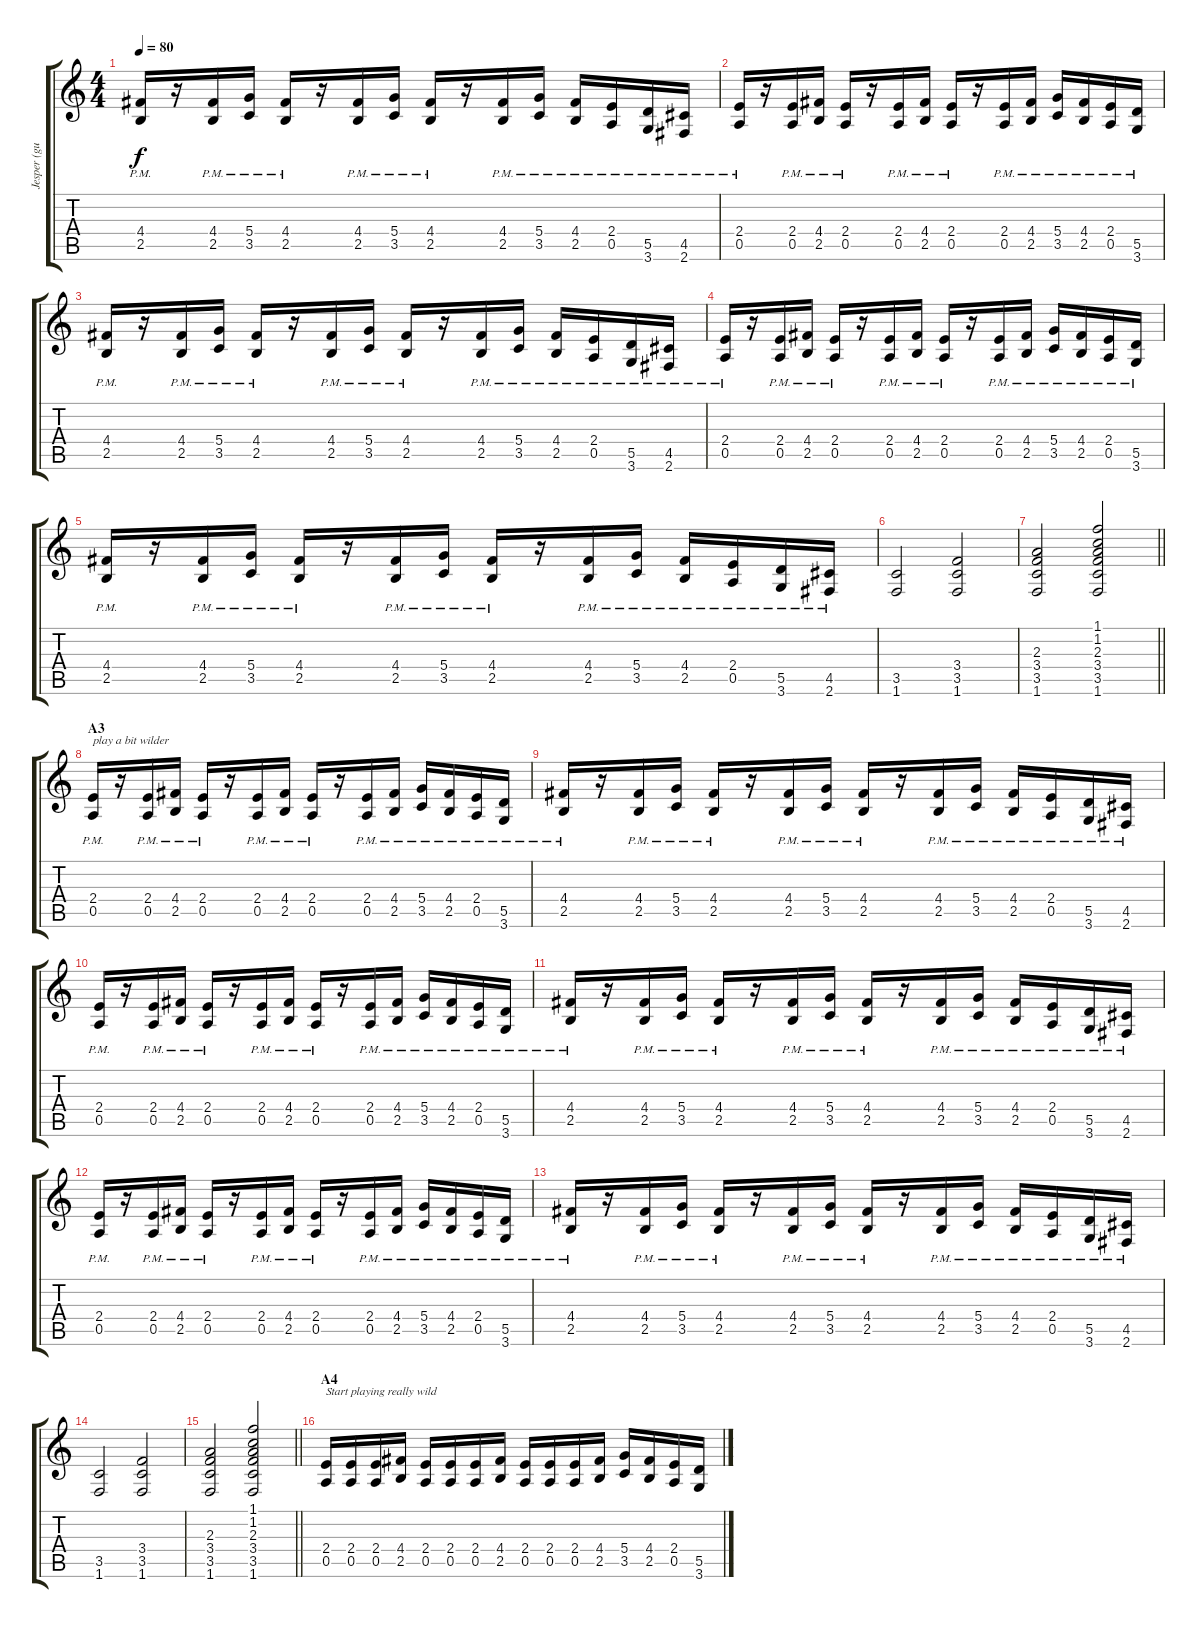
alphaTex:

\track ("Jesper (guitar)" "Jesper (gu") {instrument distortionguitar}
\staff {score tabs}
\tuning (E4 B3 G3 D3 A2 E2) {hide}
\ts (4 4)
\tempo 80
\clef g2
\ks c
(4.4 2.5{pm}).16{dy f} r.16 (4.4 2.5{pm}).16 (5.4 3.5{pm}).16 (4.4 2.5{pm}).16 r.16 (4.4 2.5{pm}).16 (5.4 3.5{pm}).16 (4.4 2.5{pm}).16 r.16 (4.4 2.5{pm}).16 (5.4 3.5{pm}).16 (4.4 2.5{pm}).16 (2.4 0.5{pm}).16 (5.5{pm} 3.6).16 (4.5{pm} 2.6).16 |
(2.4 0.5{pm}).16 r.16 (2.4 0.5{pm}).16 (4.4 2.5{pm}).16 (2.4 0.5{pm}).16 r.16 (2.4 0.5{pm}).16 (4.4 2.5{pm}).16 (2.4 0.5{pm}).16 r.16 (2.4 0.5{pm}).16 (4.4 2.5{pm}).16 (5.4 3.5{pm}).16 (4.4 2.5{pm}).16 (2.4 0.5{pm}).16 (5.5{pm} 3.6).16 |
(4.4 2.5{pm}).16 r.16 (4.4 2.5{pm}).16 (5.4 3.5{pm}).16 (4.4 2.5{pm}).16 r.16 (4.4 2.5{pm}).16 (5.4 3.5{pm}).16 (4.4 2.5{pm}).16 r.16 (4.4 2.5{pm}).16 (5.4 3.5{pm}).16 (4.4 2.5{pm}).16 (2.4 0.5{pm}).16 (5.5{pm} 3.6).16 (4.5{pm} 2.6).16 |
(2.4 0.5{pm}).16 r.16 (2.4 0.5{pm}).16 (4.4 2.5{pm}).16 (2.4 0.5{pm}).16 r.16 (2.4 0.5{pm}).16 (4.4 2.5{pm}).16 (2.4 0.5{pm}).16 r.16 (2.4 0.5{pm}).16 (4.4 2.5{pm}).16 (5.4 3.5{pm}).16 (4.4 2.5{pm}).16 (2.4 0.5{pm}).16 (5.5{pm} 3.6).16 |
(4.4 2.5{pm}).16 r.16 (4.4 2.5{pm}).16 (5.4 3.5{pm}).16 (4.4 2.5{pm}).16 r.16 (4.4 2.5{pm}).16 (5.4 3.5{pm}).16 (4.4 2.5{pm}).16 r.16 (4.4 2.5{pm}).16 (5.4 3.5{pm}).16 (4.4 2.5{pm}).16 (2.4 0.5{pm}).16 (5.5{pm} 3.6).16 (4.5{pm} 2.6).16 |
(3.5 1.6).2 (3.4 3.5 1.6).2 |
\barLineRight lightlight
(2.3 3.4 3.5 1.6).2 (1.1 1.2 2.3 3.4 3.5 1.6).2 |
\section ("" "A3")
(2.4{pm} 0.5).16{txt "play a bit wilder"} r.16 (2.4{pm} 0.5).16 (4.4{pm} 2.5).16 (2.4{pm} 0.5).16 r.16 (2.4{pm} 0.5).16 (4.4{pm} 2.5).16 (2.4{pm} 0.5).16 r.16 (2.4{pm} 0.5).16 (4.4{pm} 2.5).16 (5.4{pm} 3.5).16 (4.4{pm} 2.5).16 (2.4{pm} 0.5).16 (5.5{pm} 3.6).16 |
(4.4 2.5{pm}).16 r.16 (4.4 2.5{pm}).16 (5.4 3.5{pm}).16 (4.4 2.5{pm}).16 r.16 (4.4 2.5{pm}).16 (5.4 3.5{pm}).16 (4.4 2.5{pm}).16 r.16 (4.4 2.5{pm}).16 (5.4 3.5{pm}).16 (4.4 2.5{pm}).16 (2.4 0.5{pm}).16 (5.5{pm} 3.6).16 (4.5{pm} 2.6).16 |
(2.4 0.5{pm}).16 r.16 (2.4 0.5{pm}).16 (4.4 2.5{pm}).16 (2.4 0.5{pm}).16 r.16 (2.4 0.5{pm}).16 (4.4 2.5{pm}).16 (2.4 0.5{pm}).16 r.16 (2.4 0.5{pm}).16 (4.4 2.5{pm}).16 (5.4 3.5{pm}).16 (4.4 2.5{pm}).16 (2.4 0.5{pm}).16 (5.5{pm} 3.6).16 |
(4.4 2.5{pm}).16 r.16 (4.4 2.5{pm}).16 (5.4 3.5{pm}).16 (4.4 2.5{pm}).16 r.16 (4.4 2.5{pm}).16 (5.4 3.5{pm}).16 (4.4 2.5{pm}).16 r.16 (4.4 2.5{pm}).16 (5.4 3.5{pm}).16 (4.4 2.5{pm}).16 (2.4 0.5{pm}).16 (5.5{pm} 3.6).16 (4.5{pm} 2.6).16 |
(2.4 0.5{pm}).16 r.16 (2.4 0.5{pm}).16 (4.4 2.5{pm}).16 (2.4 0.5{pm}).16 r.16 (2.4 0.5{pm}).16 (4.4 2.5{pm}).16 (2.4 0.5{pm}).16 r.16 (2.4 0.5{pm}).16 (4.4 2.5{pm}).16 (5.4 3.5{pm}).16 (4.4 2.5{pm}).16 (2.4 0.5{pm}).16 (5.5{pm} 3.6).16 |
(4.4 2.5{pm}).16 r.16 (4.4 2.5{pm}).16 (5.4 3.5{pm}).16 (4.4 2.5{pm}).16 r.16 (4.4 2.5{pm}).16 (5.4 3.5{pm}).16 (4.4 2.5{pm}).16 r.16 (4.4 2.5{pm}).16 (5.4 3.5{pm}).16 (4.4 2.5{pm}).16 (2.4 0.5{pm}).16 (5.5{pm} 3.6).16 (4.5{pm} 2.6).16 |
(3.5 1.6).2 (3.4 3.5 1.6).2 |
\barLineRight lightlight
(2.3 3.4 3.5 1.6).2 (1.1 1.2 2.3 3.4 3.5 1.6).2 |
\section ("" "A4")
(2.4 0.5).16{txt "Start playing really wild"} (2.4 0.5).16 (2.4 0.5).16 (4.4 2.5).16 (2.4 0.5).16 (2.4 0.5).16 (2.4 0.5).16 (4.4 2.5).16 (2.4 0.5).16 (2.4 0.5).16 (2.4 0.5).16 (4.4 2.5).16 (5.4 3.5).16 (4.4 2.5).16 (2.4 0.5).16 (5.5 3.6).16
